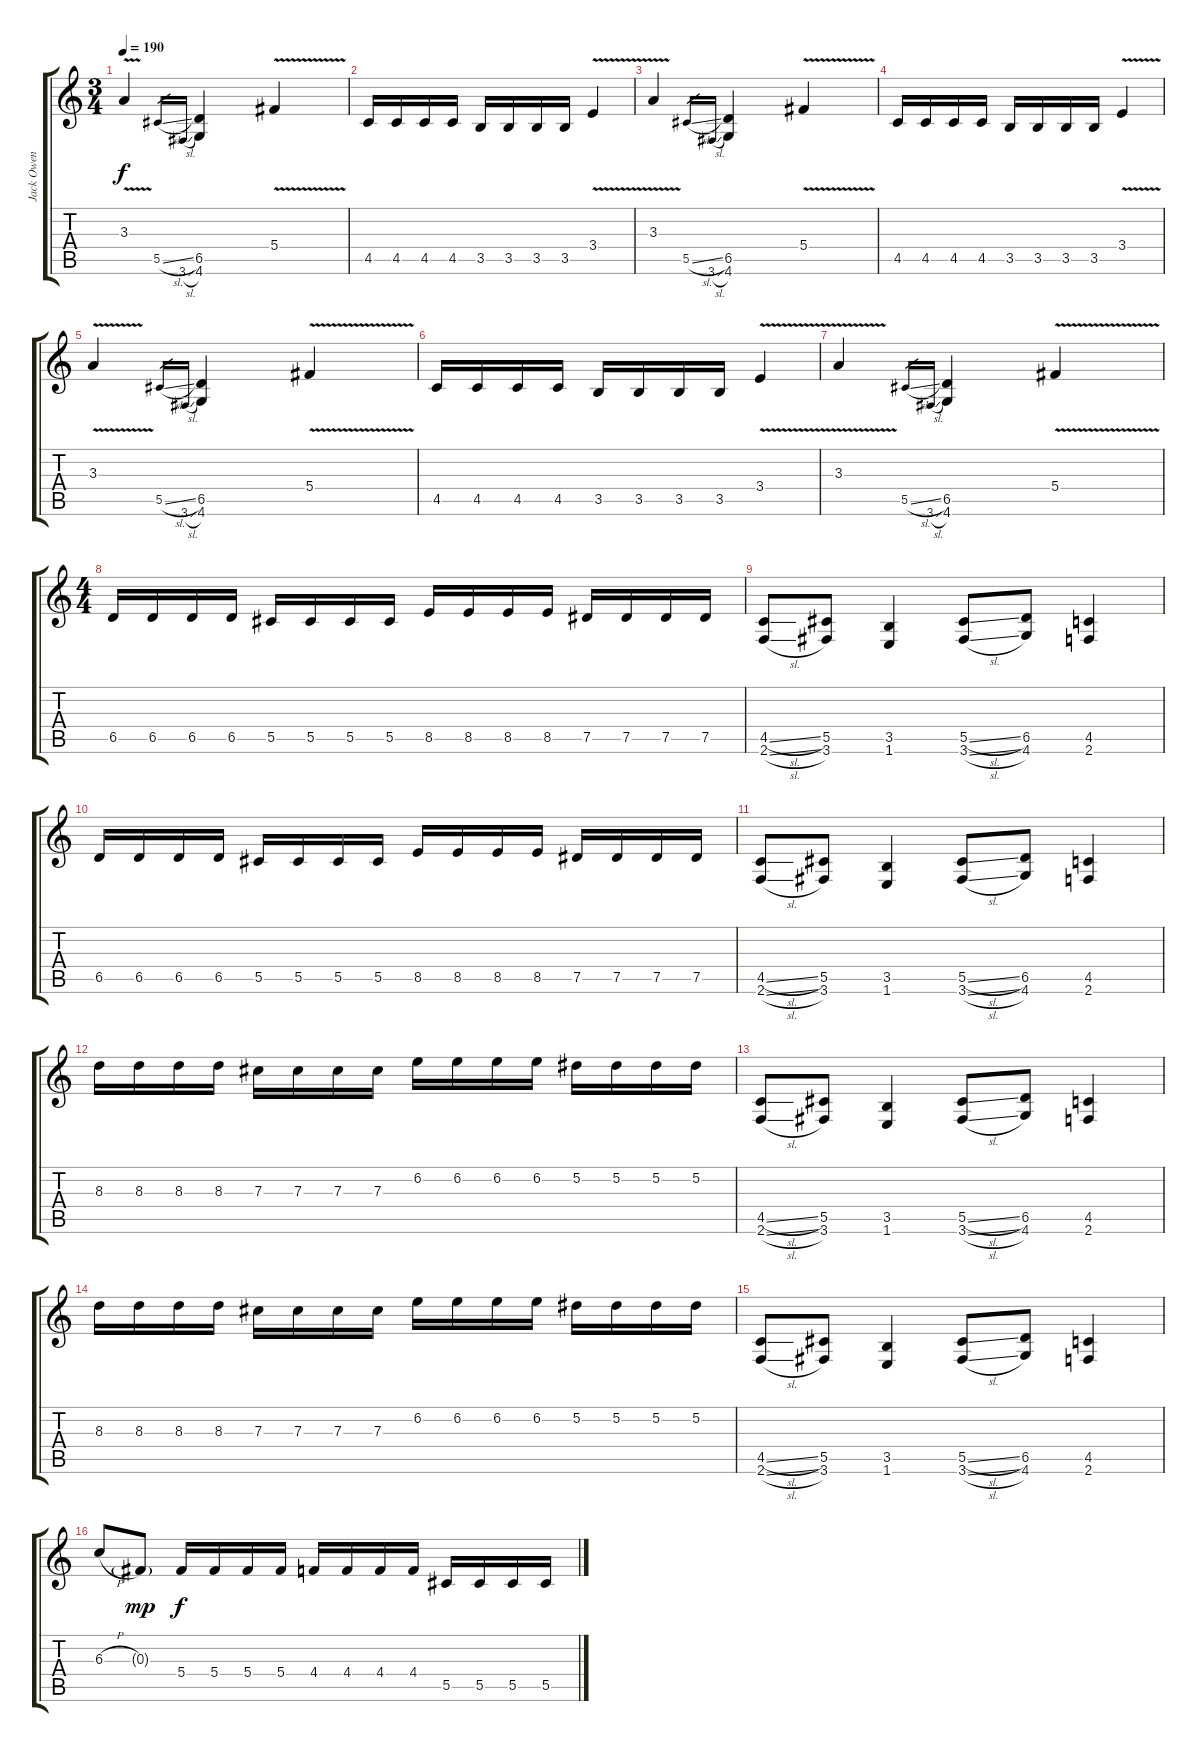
\track ("Jack Owen" "Jack Owen") {instrument distortionguitar}
\staff {score tabs}
\tuning (Eb4 Bb3 Gb3 Db3 Ab2 Eb2) {hide}
\ts (3 4)
\tempo 190
\clef g2
\ks c
3.3{v}.4{dy f} 5.5{sl}.16{gr} 3.6{sl}.16{gr} (6.5 4.6).4 5.4{v}.4 |
4.5.16 4.5.16 4.5.16 4.5.16 3.5.16 3.5.16 3.5.16 3.5.16 3.4{v}.4 |
3.3{v}.4 5.5{sl}.16{gr} 3.6{sl}.16{gr} (6.5 4.6).4 5.4{v}.4 |
4.5.16 4.5.16 4.5.16 4.5.16 3.5.16 3.5.16 3.5.16 3.5.16 3.4{v}.4 |
3.3{v}.4 5.5{sl}.16{gr} 3.6{sl}.16{gr} (6.5 4.6).4 5.4{v}.4 |
4.5.16 4.5.16 4.5.16 4.5.16 3.5.16 3.5.16 3.5.16 3.5.16 3.4{v}.4 |
3.3{v}.4 5.5{sl}.16{gr} 3.6{sl}.16{gr} (6.5 4.6).4 5.4{v}.4 |
\ts (4 4)
6.5.16 6.5.16 6.5.16 6.5.16 5.5.16 5.5.16 5.5.16 5.5.16 8.5.16 8.5.16 8.5.16 8.5.16 7.5.16 7.5.16 7.5.16 7.5.16 |
(4.5{sl} 2.6{sl}).8 (5.5 3.6).8 (3.5 1.6).4 (5.5{sl} 3.6{sl}).8 (6.5 4.6).8 (4.5 2.6).4 |
6.5.16 6.5.16 6.5.16 6.5.16 5.5.16 5.5.16 5.5.16 5.5.16 8.5.16 8.5.16 8.5.16 8.5.16 7.5.16 7.5.16 7.5.16 7.5.16 |
(4.5{sl} 2.6{sl}).8 (5.5 3.6).8 (3.5 1.6).4 (5.5{sl} 3.6{sl}).8 (6.5 4.6).8 (4.5 2.6).4 |
8.3.16 8.3.16 8.3.16 8.3.16 7.3.16 7.3.16 7.3.16 7.3.16 6.2.16 6.2.16 6.2.16 6.2.16 5.2.16 5.2.16 5.2.16 5.2.16 |
(4.5{sl} 2.6{sl}).8 (5.5 3.6).8 (3.5 1.6).4 (5.5{sl} 3.6{sl}).8 (6.5 4.6).8 (4.5 2.6).4 |
8.3.16 8.3.16 8.3.16 8.3.16 7.3.16 7.3.16 7.3.16 7.3.16 6.2.16 6.2.16 6.2.16 6.2.16 5.2.16 5.2.16 5.2.16 5.2.16 |
(4.5{sl} 2.6{sl}).8 (5.5 3.6).8 (3.5 1.6).4 (5.5{sl} 3.6{sl}).8 (6.5 4.6).8 (4.5 2.6).4 |
6.3{h}.8 0.3{g}.8{dy mp} 5.4.16{dy f} 5.4.16 5.4.16 5.4.16 4.4.16 4.4.16 4.4.16 4.4.16 5.5.16 5.5.16 5.5.16 5.5.16
